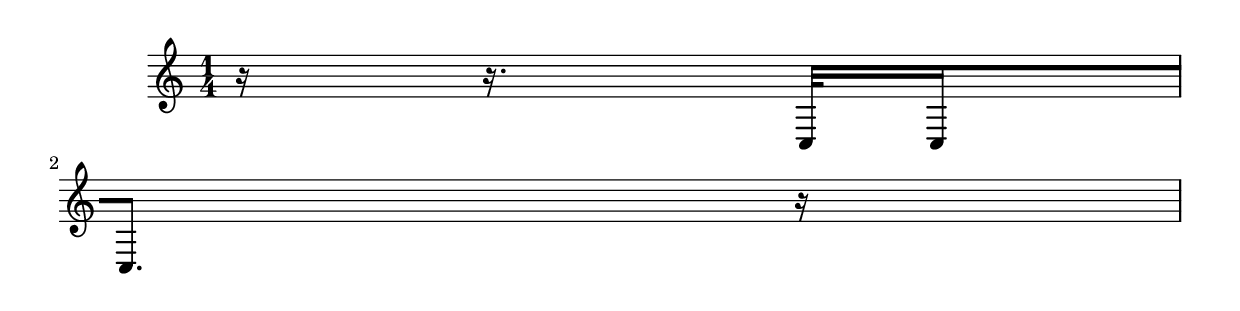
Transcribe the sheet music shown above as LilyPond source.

\header {
  texidoc = "beamlets don't run to end of line if there are no other
  beamlets on the same height."
  
}
\version "2.12.0"

\paper {
  raggedright = ##t
}

\relative {
  \time 1/4
  \override Beam #'breakable = ##t
  r16 r16. c32[ c16 \break c8. ] r16
}
